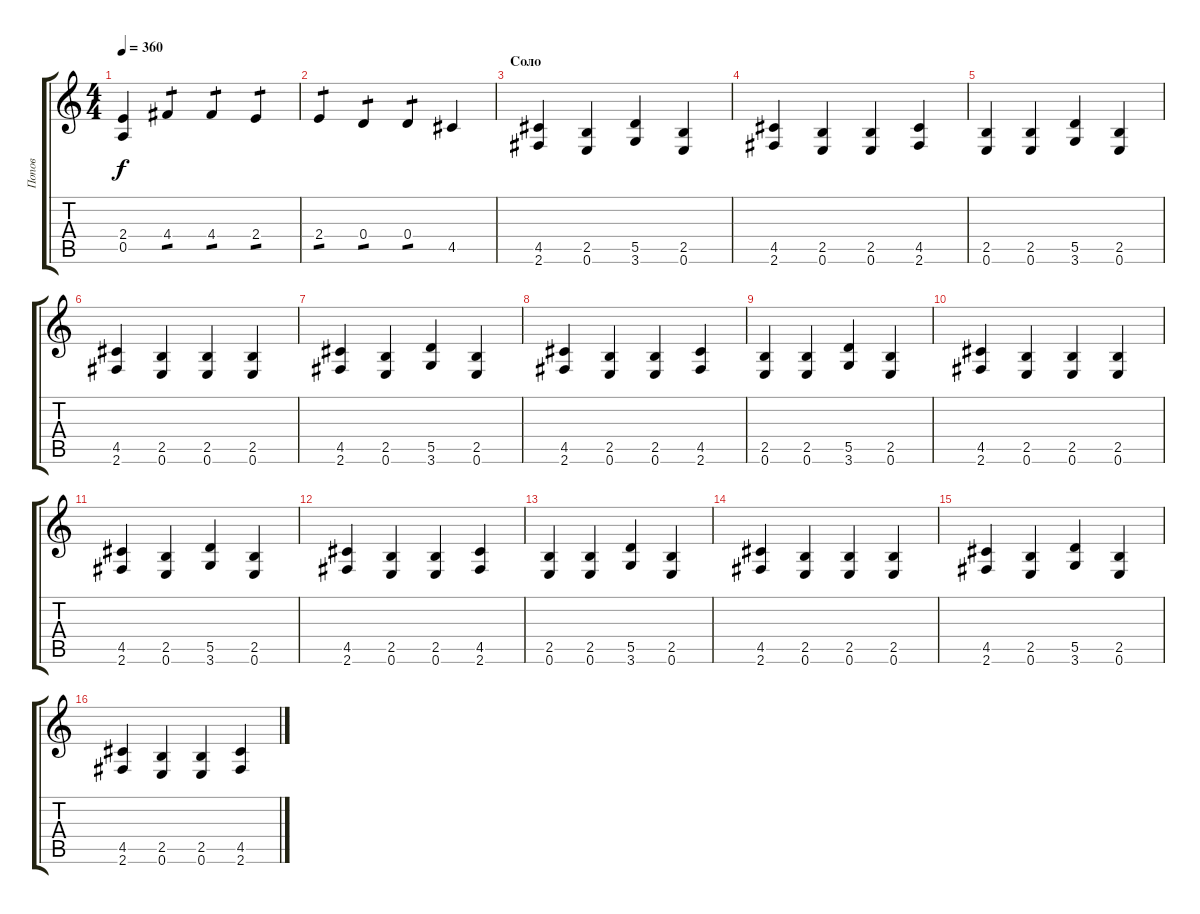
\track ("Попов" "Попов") {instrument overdrivenguitar}
\staff {score tabs}
\tuning (E4 B3 G3 D3 A2 E2) {hide}
\ts (4 4)
\tempo 360
\clef g2
\ks c
(2.4 0.5).4{dy f} 4.4.4{tp 1} 4.4.4{tp 1} 2.4.4{tp 1} |
2.4.4{tp 1} 0.4.4{tp 1} 0.4.4{tp 1} 4.5.4 |
\section ("" "Соло")
(4.5 2.6).4 (2.5 0.6).4 (5.5 3.6).4 (2.5 0.6).4 |
(4.5 2.6).4 (2.5 0.6).4 (2.5 0.6).4 (4.5 2.6).4 |
(2.5 0.6).4 (2.5 0.6).4 (5.5 3.6).4 (2.5 0.6).4 |
(4.5 2.6).4 (2.5 0.6).4 (2.5 0.6).4 (2.5 0.6).4 |
(4.5 2.6).4 (2.5 0.6).4 (5.5 3.6).4 (2.5 0.6).4 |
(4.5 2.6).4 (2.5 0.6).4 (2.5 0.6).4 (4.5 2.6).4 |
(2.5 0.6).4 (2.5 0.6).4 (5.5 3.6).4 (2.5 0.6).4 |
(4.5 2.6).4 (2.5 0.6).4 (2.5 0.6).4 (2.5 0.6).4 |
(4.5 2.6).4 (2.5 0.6).4 (5.5 3.6).4 (2.5 0.6).4 |
(4.5 2.6).4 (2.5 0.6).4 (2.5 0.6).4 (4.5 2.6).4 |
(2.5 0.6).4 (2.5 0.6).4 (5.5 3.6).4 (2.5 0.6).4 |
(4.5 2.6).4 (2.5 0.6).4 (2.5 0.6).4 (2.5 0.6).4 |
(4.5 2.6).4 (2.5 0.6).4 (5.5 3.6).4 (2.5 0.6).4 |
(4.5 2.6).4 (2.5 0.6).4 (2.5 0.6).4 (4.5 2.6).4
